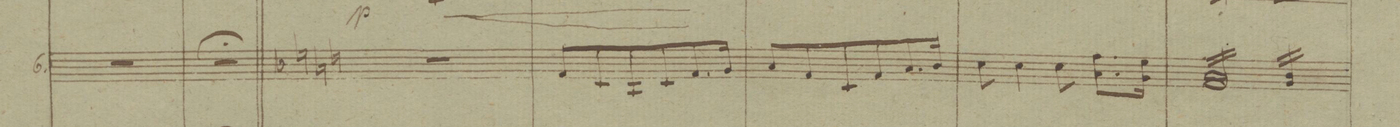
**kern	**dynam	**dynam
*I"6.	*	*
*clefG2	*	*
*k[b-e-a-d-]	*	*
*M3/4	*	*
2.r	.	.
=77	=77	=77
2.r;	.	.
=78||	=78||	=78||
*k[b-]	*	*
2.r	.	p
.	.	<
=79	=79	=79
8f/L	.	.
8c/	.	.
8A/	.	.
8c/	.	.
8.f/	.	.
16g/Jk	.	[
=80	=80	=80
8a/L	.	.
8f/	.	.
8c/	.	.
8f/	.	.
8.a/	.	.
16b-/Jk	.	.
=81	=81	=81
8cc\	.	.
4cc\	.	.
8cc\	.	.
8.a\L 8.ff	.	.
16g\Jk 16ee	.	.
=82	=82	=82
*2\right	*	*
*tremolo	*	*
16f/LL 16a	.	.
16f/ 16a	.	.
16f/ 16a	.	.
16f/ 16a	.	.
16f/ 16a	.	.
16f/ 16a	.	.
16f/ 16a	.	.
16f/JJ 16a	.	.
16g/LL 16b-	.	.
16g/ 16b-	.	.
16g/ 16b-	.	.
16g/JJ 16b-	.	.
=83	=83	=83
*-	*-	*-
